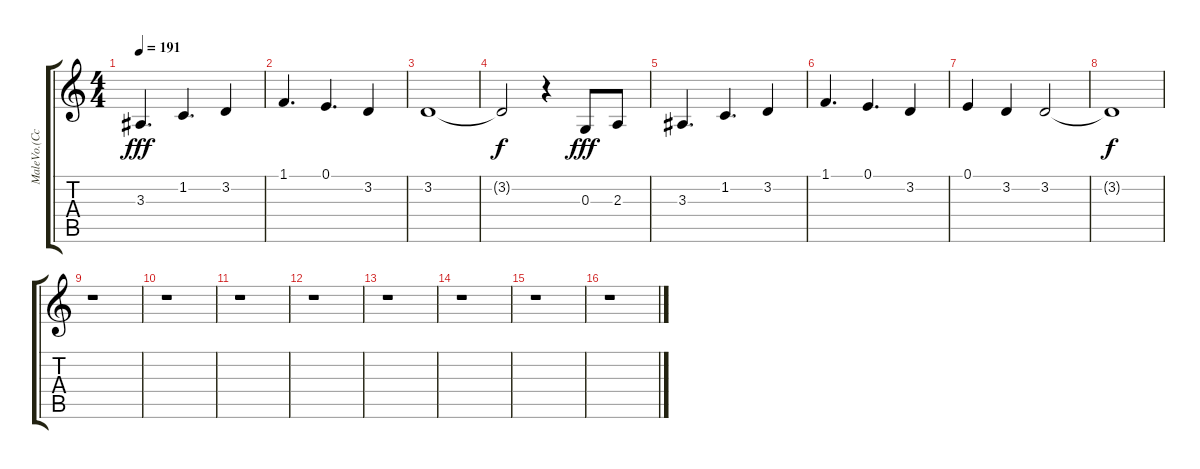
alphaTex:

\track ("MaleVo.(Cch.)" "MaleVo.(Cc") {instrument sopranosax}
\staff {score tabs}
\tuning (E4 B3 G3 D3 A2 E2) {hide}
\ts (4 4)
\tempo 191
\clef g2
\ks c
3.3.4{d dy fff} 1.2.4{d} 3.2.4 |
1.1.4{d} 0.1.4{d} 3.2.4 |
3.2.1 |
3.2{t}.2{dy f} r.4 0.3.8{dy fff} 2.3.8 |
3.3.4{d} 1.2.4{d} 3.2.4 |
1.1.4{d} 0.1.4{d} 3.2.4 |
0.1.4 3.2.4 3.2.2 |
3.2{t}.1{dy f} |
r.1 |
r.1 |
r.1 |
r.1 |
r.1 |
r.1 |
r.1 |
r.1
